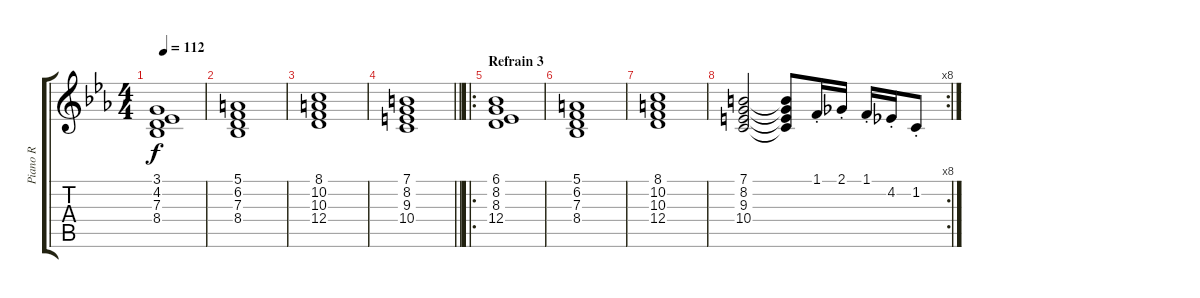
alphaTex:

\track ("Piano R" "Piano R") {instrument lead1square}
\staff {score tabs}
\tuning (E4 B3 G3 D3 A2 E2) {hide}
\ts (4 4)
\tempo 112
\clef g2
\ks cminor
(3.1 4.2 7.3 8.4).1{dy f} |
(5.1 6.2 7.3 8.4).1 |
(8.1 10.2 10.3 12.4).1 |
\barLineRight lightlight
(7.1 8.2 9.3 10.4).1 |
\ro
\section ("" "Refrain 3")
(6.1 8.2 8.3 12.4).1 |
(5.1 6.2 7.3 8.4).1 |
(8.1 10.2 10.3 12.4).1 |
\rc 8
(7.1 8.2 9.3 10.4).2 (7.1{t} 8.2{t} 9.3{t} 10.4{t}).8 1.1{st}.16 2.1{st}.16 1.1{st}.16 4.2{st}.16 1.2{st}.8
